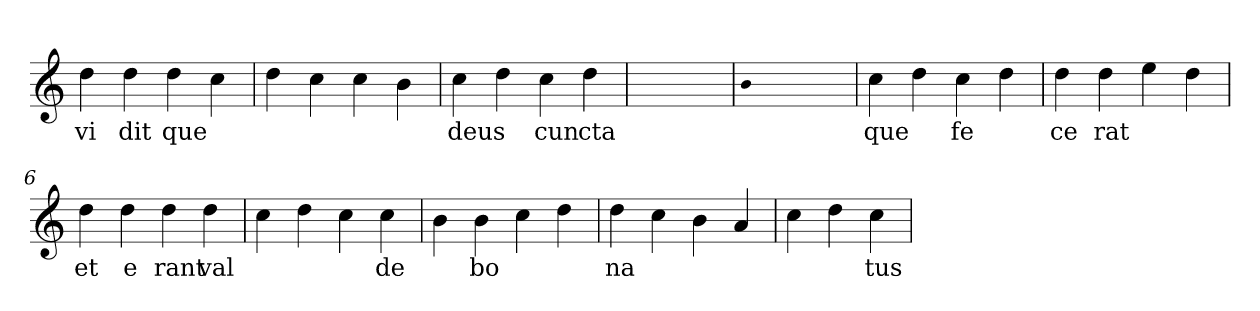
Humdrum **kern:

**kern	**text
*part1	*part1
*staff1	*staff1
*clefG2	*
=1	=1
4dd	vi
4dd	dit
4dd	que
4cc	.
=2	=2
4dd	.
4cc	.
4cc	.
4b	.
=3	=3
4cc	deus
4dd	.
4cc	cun
4dd	cta
=4	=4
1ryy	.
=4	=4
qqb	.
1ryy	.
=4	=4
4cc	que
4dd	.
4cc	fe
4dd	.
=5	=5
4dd	ce
4dd	rat
4ee	.
4dd	.
=6	=6
4dd	et
4dd	e
4dd	rant
4dd	val
=7	=7
4cc	.
4dd	.
4cc	.
4cc	de
=8	=8
4b	.
4b	bo
4cc	.
4dd	.
=9	=9
4dd	na
4cc	.
4b	.
4a	.
=10	=10
4cc	.
4dd	.
4cc	tus
=	=
*-	*-
